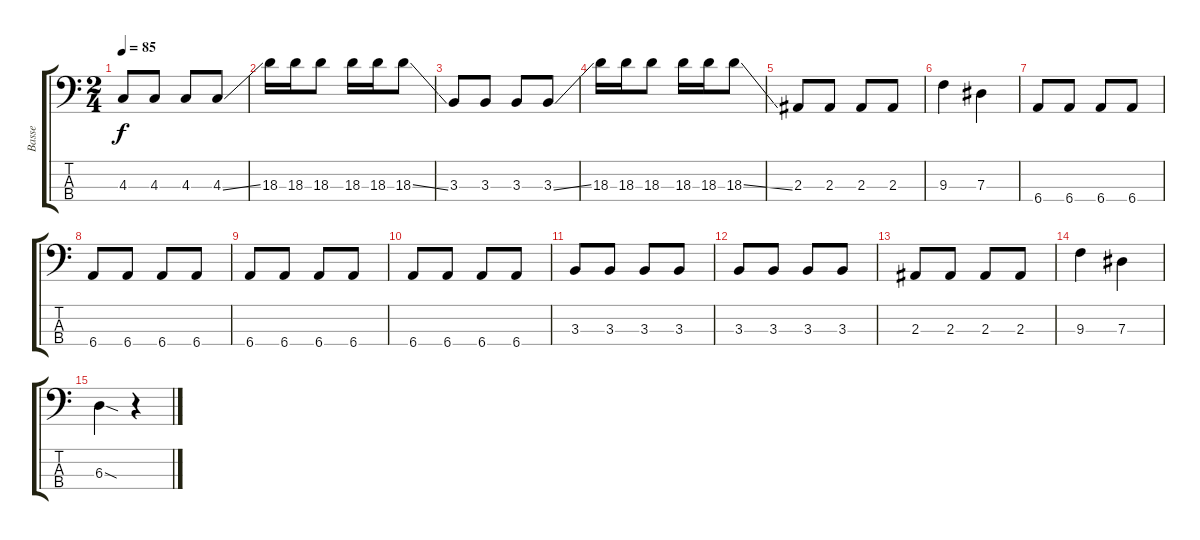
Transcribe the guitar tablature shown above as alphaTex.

\track ("Basse" "Basse") {instrument electricbassfinger}
\staff {score tabs}
\tuning (Gb2 Db2 Ab1 Eb1) {hide}
\ts (2 4)
\tempo 85
\clef f4
\ks c
4.3.8{dy f} 4.3.8 4.3.8 4.3{ss}.8 |
18.3.16 18.3.16 18.3.8 18.3.16 18.3.16 18.3{ss}.8 |
3.3.8 3.3.8 3.3.8 3.3{ss}.8 |
18.3.16 18.3.16 18.3.8 18.3.16 18.3.16 18.3{ss}.8 |
2.3.8 2.3.8 2.3.8 2.3.8 |
9.3.4 7.3.4 |
6.4.8 6.4.8 6.4.8 6.4.8 |
6.4.8 6.4.8 6.4.8 6.4.8 |
6.4.8 6.4.8 6.4.8 6.4.8 |
6.4.8 6.4.8 6.4.8 6.4.8 |
3.3.8 3.3.8 3.3.8 3.3.8 |
3.3.8 3.3.8 3.3.8 3.3.8 |
2.3.8 2.3.8 2.3.8 2.3.8 |
9.3.4 7.3.4 |
6.3{sod}.4 r.4
